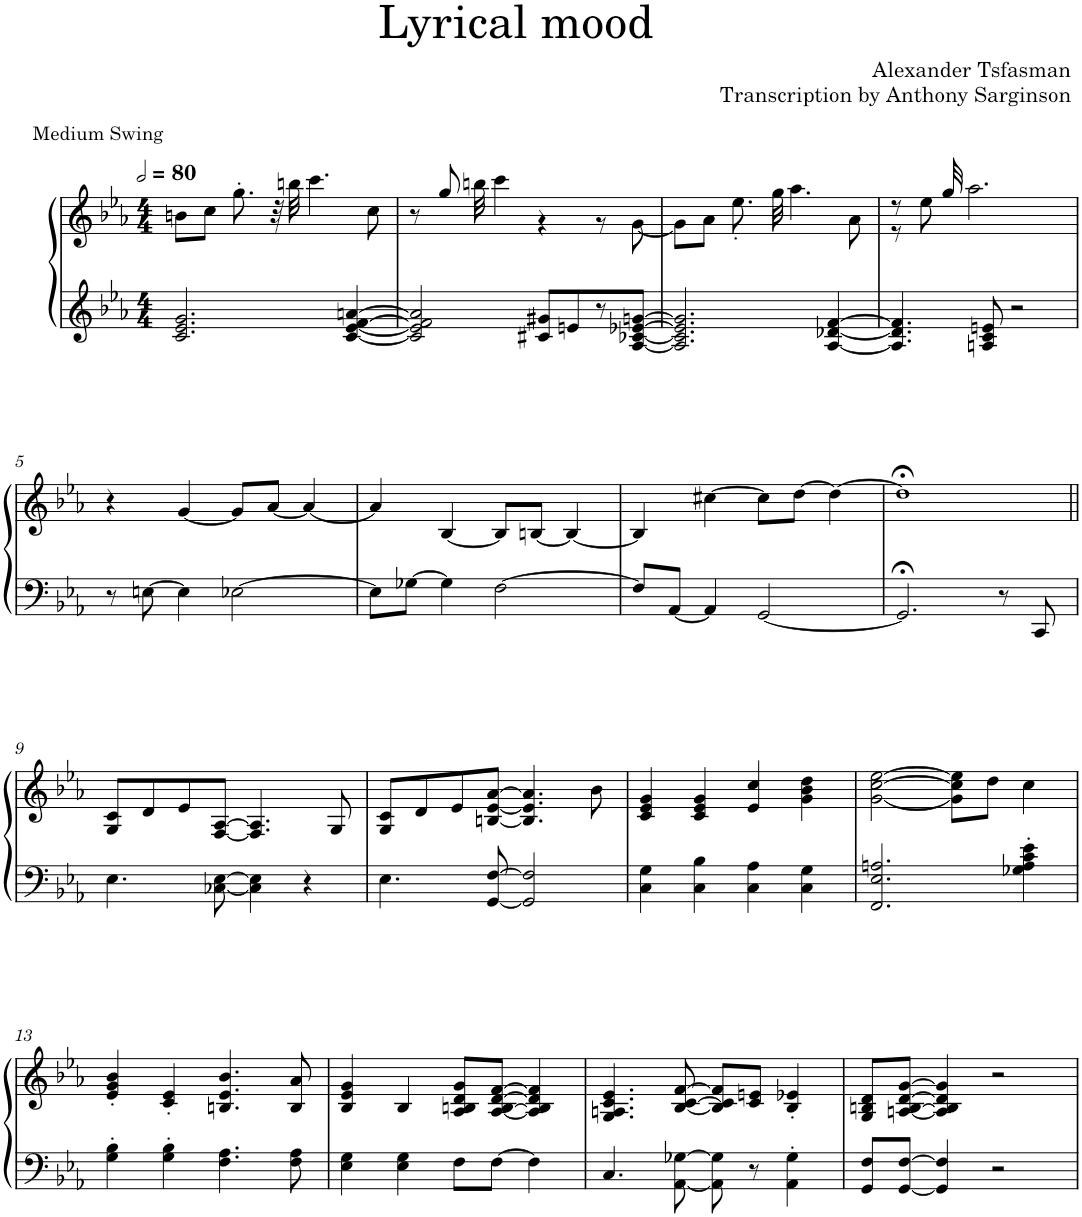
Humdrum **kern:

**kern	**kern
*part1	*part1
*staff2	*staff1
*clefG2	*clefG2
*k[b-e-a-]	*k[b-e-a-]
*E-:	*E-:
*M4/4	*M4/4
*MM160	*MM160
=1	=1
2.c/ 2.e-/ 2.g/	8bn\L
.	8cc\J
.	8.gg'\
.	32r
.	32bbn\
.	4.ccc\
[4c/ [4e-/ [4f/ [4an/	.
.	8cc\
=2	=2
*	*^
2c/] 2e-/] 2f/] 2a/]	8r	8ryy
.	8gg/	16ryy
.	.	32ryy
.	.	32bbn\
.	4ryy	4ccc\
8c#X/ 8g#X/L	2ryy	4r
8en/	.	.
8r	.	8r
[8A-/ [8c-X/ [8e-X/ [8gn/J	.	[8g\
=3	=3	=3
2.A-/] 2.c-/] 2.e-/] 2.g/]	1ryy	8g\L]
.	.	8a-\J
.	.	8.ee-'\
.	.	32ryy
.	.	32gg\
.	.	4.aa-\
[4A-/ [4d-X/ [4f/	.	.
.	.	8a-\
=4	=4	=4
4.A-/] 4.d-/] 4.f/]	8r	8r
.	16ryy	8ee-\
.	32ryy	.
.	32gg/	.
.	2.aa-\	4ryy
8An/ 8c/ 8en/	.	.
2r	.	2ryy
*	*v	*v
!!LO:LB:g=z
=5	=5
8r	4r
[8En\	.
4E\]	[4g/
[2E-X\	8g/L]
.	[8a-/J
.	4a-/_
=6	=6
8E-\L]	4a-/]
[8G-X\J	.
4G-\]	[4B-/
[2F\	8B-/L]
.	[8Bn/J
.	4B/_
=7	=7
8F/L]	4B/]
[8AA-/J	.
4AA-/]	[4cc#X\
[2GG/	8cc#\L]
.	[8dd\J
.	4dd\_
=8	=8
2.GG;</]	1dd;<]
8r	.
8CC/	.
!!LO:LB:g=z
=9||	=9||
4.E-\	8G/ 8c/L
.	8d/
.	8e-/
[8C-X\ [8E-\	[8F/ [8A-/J
4C-\] 4E-\]	4.F/] 4.A-/]
4r	.
.	8G/
=10	=10
4.E-\	8G/ 8c/L
.	8d/
.	8e-/
[8GG/ [8F/	[8Bn/ [8e-/ [8a-/J
2GG/] 2F/]	4.B/] 4.e-/] 4.a-/]
.	8b-\
=11	=11
4C\ 4G\	4c/ 4e-/ 4g/
4C\ 4B-\	4c/ 4e-/ 4g/
4C\ 4A-\	4e-/ 4cc/
4C\ 4G\	4g\ 4b-\ 4dd\
=12	=12
2.FF/ 2.E-/ 2.An/	[2g\ [2cc\ [2ee-\
.	8g\] 8cc\] 8ee-\]L
.	8dd\J
4G-X\' 4A\' 4c\' 4e-\'	4cc\
!!LO:LB:g=z
=13	=13
4G\' 4B-\'	4e-/' 4g/' 4b-/'
4G\' 4B-\'	4c/' 4e-/'
4.F\ 4.A-\	4.Bn/ 4.e-/ 4.b-/
8F\ 8A-\	8B/ 8a-/
=14	=14
4E-\ 4G\	4B-/ 4e-/ 4g/
4E-\ 4G\	4B-/
8F\L	8A-/ 8Bn/ 8d/ 8g/L
[8F\J	[8A-/ [8B/ [8d/ [8f/J
4F\]	4A-/] 4B/] 4d/] 4f/]
=15	=15
4.C/	4.G/ 4.An/ 4.c/ 4.e-/
[8AA-\ [8G-X\	[8B-/ [8c/ [8f/
8AA-\] 8G-\]	8B-/] 8c/] 8f/]L
8r	8c/ 8en/J
4AA-\' 4G-\'	4B-/' 4e-X/'
=16	=16
8GG/ 8F/L	8G/ 8Bn/ 8d/L
[8GG/ [8F/J	[8An/ [8B/ [8d/ [8g/J
4GG/] 4F/]	4A/] 4B/] 4d/] 4g/]
2r	2r
=	=
*-	*-
